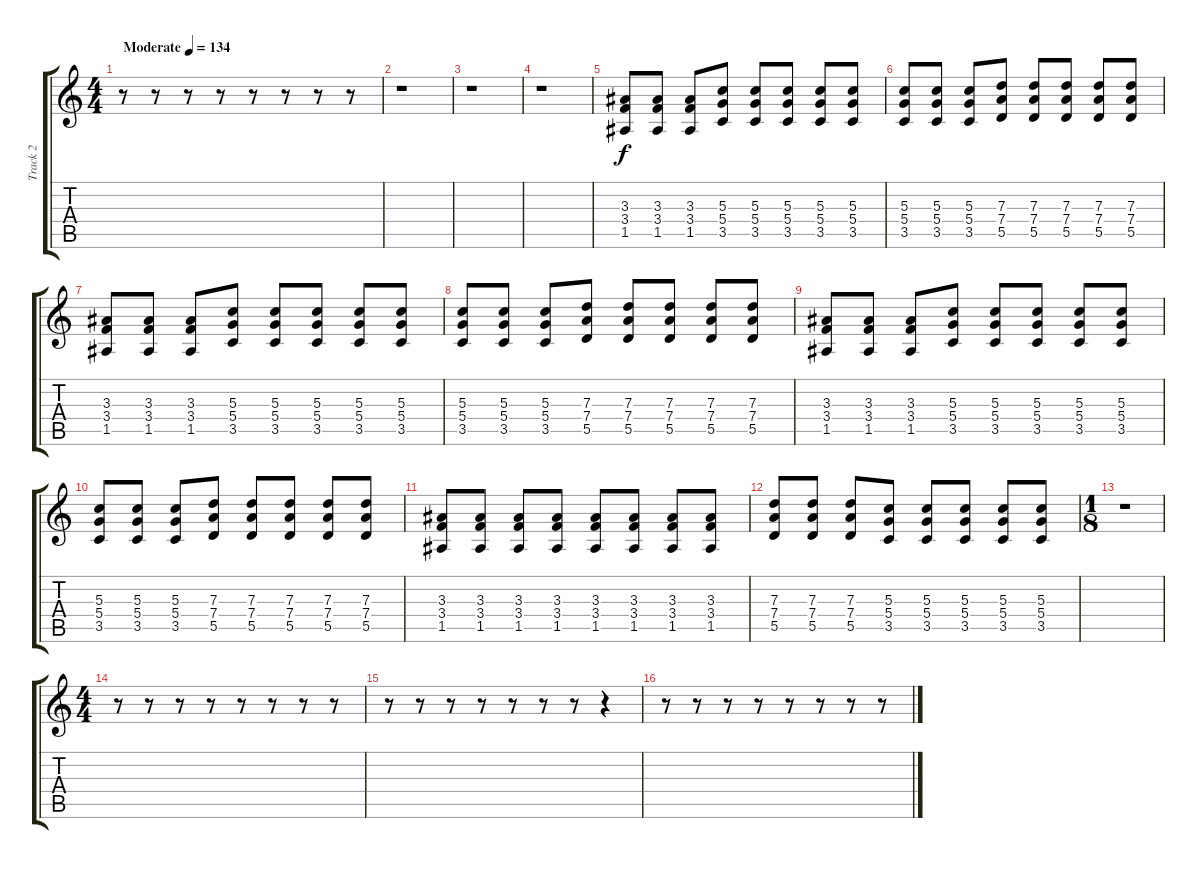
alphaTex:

\track ("Track 2" "Track 2") {instrument distortionguitar}
\staff {score tabs}
\tuning (E4 B3 G3 D3 A2 E2) {hide}
\ts (4 4)
\tempo (134 "Moderate")
\clef g2
\ks c
r.8{dy f instrument distortionguitar} r.8 r.8 r.8 r.8 r.8 r.8 r.8 |
r.1 |
r.1 |
r.1 |
(3.3 3.4 1.5).8 (3.3 3.4 1.5).8 (3.3 3.4 1.5).8 (5.3 5.4 3.5).8 (5.3 5.4 3.5).8 (5.3 5.4 3.5).8 (5.3 5.4 3.5).8 (5.3 5.4 3.5).8 |
(5.3 5.4 3.5).8 (5.3 5.4 3.5).8 (5.3 5.4 3.5).8 (7.3 7.4 5.5).8 (7.3 7.4 5.5).8 (7.3 7.4 5.5).8 (7.3 7.4 5.5).8 (7.3 7.4 5.5).8 |
(3.3 3.4 1.5).8 (3.3 3.4 1.5).8 (3.3 3.4 1.5).8 (5.3 5.4 3.5).8 (5.3 5.4 3.5).8 (5.3 5.4 3.5).8 (5.3 5.4 3.5).8 (5.3 5.4 3.5).8 |
(5.3 5.4 3.5).8 (5.3 5.4 3.5).8 (5.3 5.4 3.5).8 (7.3 7.4 5.5).8 (7.3 7.4 5.5).8 (7.3 7.4 5.5).8 (7.3 7.4 5.5).8 (7.3 7.4 5.5).8 |
(3.3 3.4 1.5).8 (3.3 3.4 1.5).8 (3.3 3.4 1.5).8 (5.3 5.4 3.5).8 (5.3 5.4 3.5).8 (5.3 5.4 3.5).8 (5.3 5.4 3.5).8 (5.3 5.4 3.5).8 |
(5.3 5.4 3.5).8 (5.3 5.4 3.5).8 (5.3 5.4 3.5).8 (7.3 7.4 5.5).8 (7.3 7.4 5.5).8 (7.3 7.4 5.5).8 (7.3 7.4 5.5).8 (7.3 7.4 5.5).8 |
(3.3 3.4 1.5).8 (3.3 3.4 1.5).8 (3.3 3.4 1.5).8 (3.3 3.4 1.5).8 (3.3 3.4 1.5).8 (3.3 3.4 1.5).8 (3.3 3.4 1.5).8 (3.3 3.4 1.5).8 |
(7.3 7.4 5.5).8 (7.3 7.4 5.5).8 (7.3 7.4 5.5).8 (5.3 5.4 3.5).8 (5.3 5.4 3.5).8 (5.3 5.4 3.5).8 (5.3 5.4 3.5).8 (5.3 5.4 3.5).8 |
\ts (1 8)
r.1 |
\ts (4 4)
r.8 r.8 r.8 r.8 r.8 r.8 r.8 r.8 |
r.8 r.8 r.8 r.8 r.8 r.8 r.8 r.4 |
r.8 r.8 r.8 r.8 r.8 r.8 r.8 r.8
